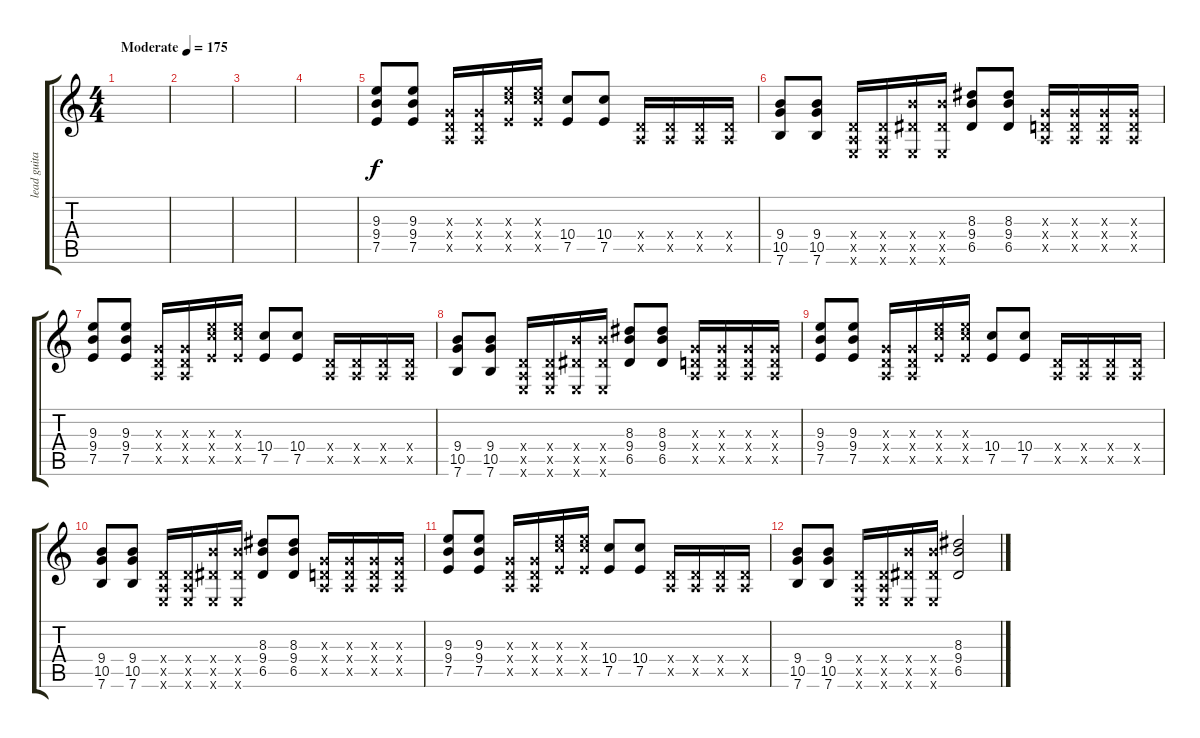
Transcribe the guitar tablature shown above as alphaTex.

\track ("lead guitar-Clean" "lead guita") {instrument electricguitarclean}
\staff {score tabs}
\tuning (E4 B3 G3 D3 A2 E2) {hide}
\ts (4 4)
\tempo (175 "Moderate")
\clef g2
\ks c
|
|
|
|
(9.3 9.4 7.5).8 (9.3 9.4 7.5).8 (0.3{x} 0.4{x} 0.5{x}).16 (0.3{x} 0.4{x} 0.5{x}).16 (9.3{x} 10.4{x} 7.5{x}).16 (9.3{x} 10.4{x} 7.5{x}).16 (10.4 7.5).8 (10.4 7.5).8 (0.4{x} 0.5{x}).16 (0.4{x} 0.5{x}).16 (0.4{x} 0.5{x}).16 (0.4{x} 0.5{x}).16 |
(9.4 10.5 7.6).8 (9.4 10.5 7.6).8 (0.4{x} 0.5{x} 0.6{x}).16 (0.4{x} 0.5{x} 0.6{x}).16 (9.4{x} 6.5{x} 0.6{x}).16 (9.4{x} 6.5{x} 0.6{x}).16 (8.3 9.4 6.5).8 (8.3 9.4 6.5).8 (0.3{x} 0.4{x} 0.5{x}).16 (0.3{x} 0.4{x} 0.5{x}).16 (0.3{x} 0.4{x} 0.5{x}).16 (0.3{x} 0.4{x} 0.5{x}).16 |
(9.3 9.4 7.5).8 (9.3 9.4 7.5).8 (0.3{x} 0.4{x} 0.5{x}).16 (0.3{x} 0.4{x} 0.5{x}).16 (9.3{x} 10.4{x} 7.5{x}).16 (9.3{x} 10.4{x} 7.5{x}).16 (10.4 7.5).8 (10.4 7.5).8 (0.4{x} 0.5{x}).16 (0.4{x} 0.5{x}).16 (0.4{x} 0.5{x}).16 (0.4{x} 0.5{x}).16 |
(9.4 10.5 7.6).8 (9.4 10.5 7.6).8 (0.4{x} 0.5{x} 0.6{x}).16 (0.4{x} 0.5{x} 0.6{x}).16 (9.4{x} 6.5{x} 0.6{x}).16 (9.4{x} 6.5{x} 0.6{x}).16 (8.3 9.4 6.5).8 (8.3 9.4 6.5).8 (0.3{x} 0.4{x} 0.5{x}).16 (0.3{x} 0.4{x} 0.5{x}).16 (0.3{x} 0.4{x} 0.5{x}).16 (0.3{x} 0.4{x} 0.5{x}).16 |
(9.3 9.4 7.5).8 (9.3 9.4 7.5).8 (0.3{x} 0.4{x} 0.5{x}).16 (0.3{x} 0.4{x} 0.5{x}).16 (9.3{x} 10.4{x} 7.5{x}).16 (9.3{x} 10.4{x} 7.5{x}).16 (10.4 7.5).8 (10.4 7.5).8 (0.4{x} 0.5{x}).16 (0.4{x} 0.5{x}).16 (0.4{x} 0.5{x}).16 (0.4{x} 0.5{x}).16 |
(9.4 10.5 7.6).8 (9.4 10.5 7.6).8 (0.4{x} 0.5{x} 0.6{x}).16 (0.4{x} 0.5{x} 0.6{x}).16 (9.4{x} 6.5{x} 0.6{x}).16 (9.4{x} 6.5{x} 0.6{x}).16 (8.3 9.4 6.5).8 (8.3 9.4 6.5).8 (0.3{x} 0.4{x} 0.5{x}).16 (0.3{x} 0.4{x} 0.5{x}).16 (0.3{x} 0.4{x} 0.5{x}).16 (0.3{x} 0.4{x} 0.5{x}).16 |
(9.3 9.4 7.5).8 (9.3 9.4 7.5).8 (0.3{x} 0.4{x} 0.5{x}).16 (0.3{x} 0.4{x} 0.5{x}).16 (9.3{x} 10.4{x} 7.5{x}).16 (9.3{x} 10.4{x} 7.5{x}).16 (10.4 7.5).8 (10.4 7.5).8 (0.4{x} 0.5{x}).16 (0.4{x} 0.5{x}).16 (0.4{x} 0.5{x}).16 (0.4{x} 0.5{x}).16 |
(9.4 10.5 7.6).8 (9.4 10.5 7.6).8 (0.4{x} 0.5{x} 0.6{x}).16 (0.4{x} 0.5{x} 0.6{x}).16 (9.4{x} 6.5{x} 0.6{x}).16 (9.4{x} 6.5{x} 0.6{x}).16 (8.3 9.4 6.5).2
